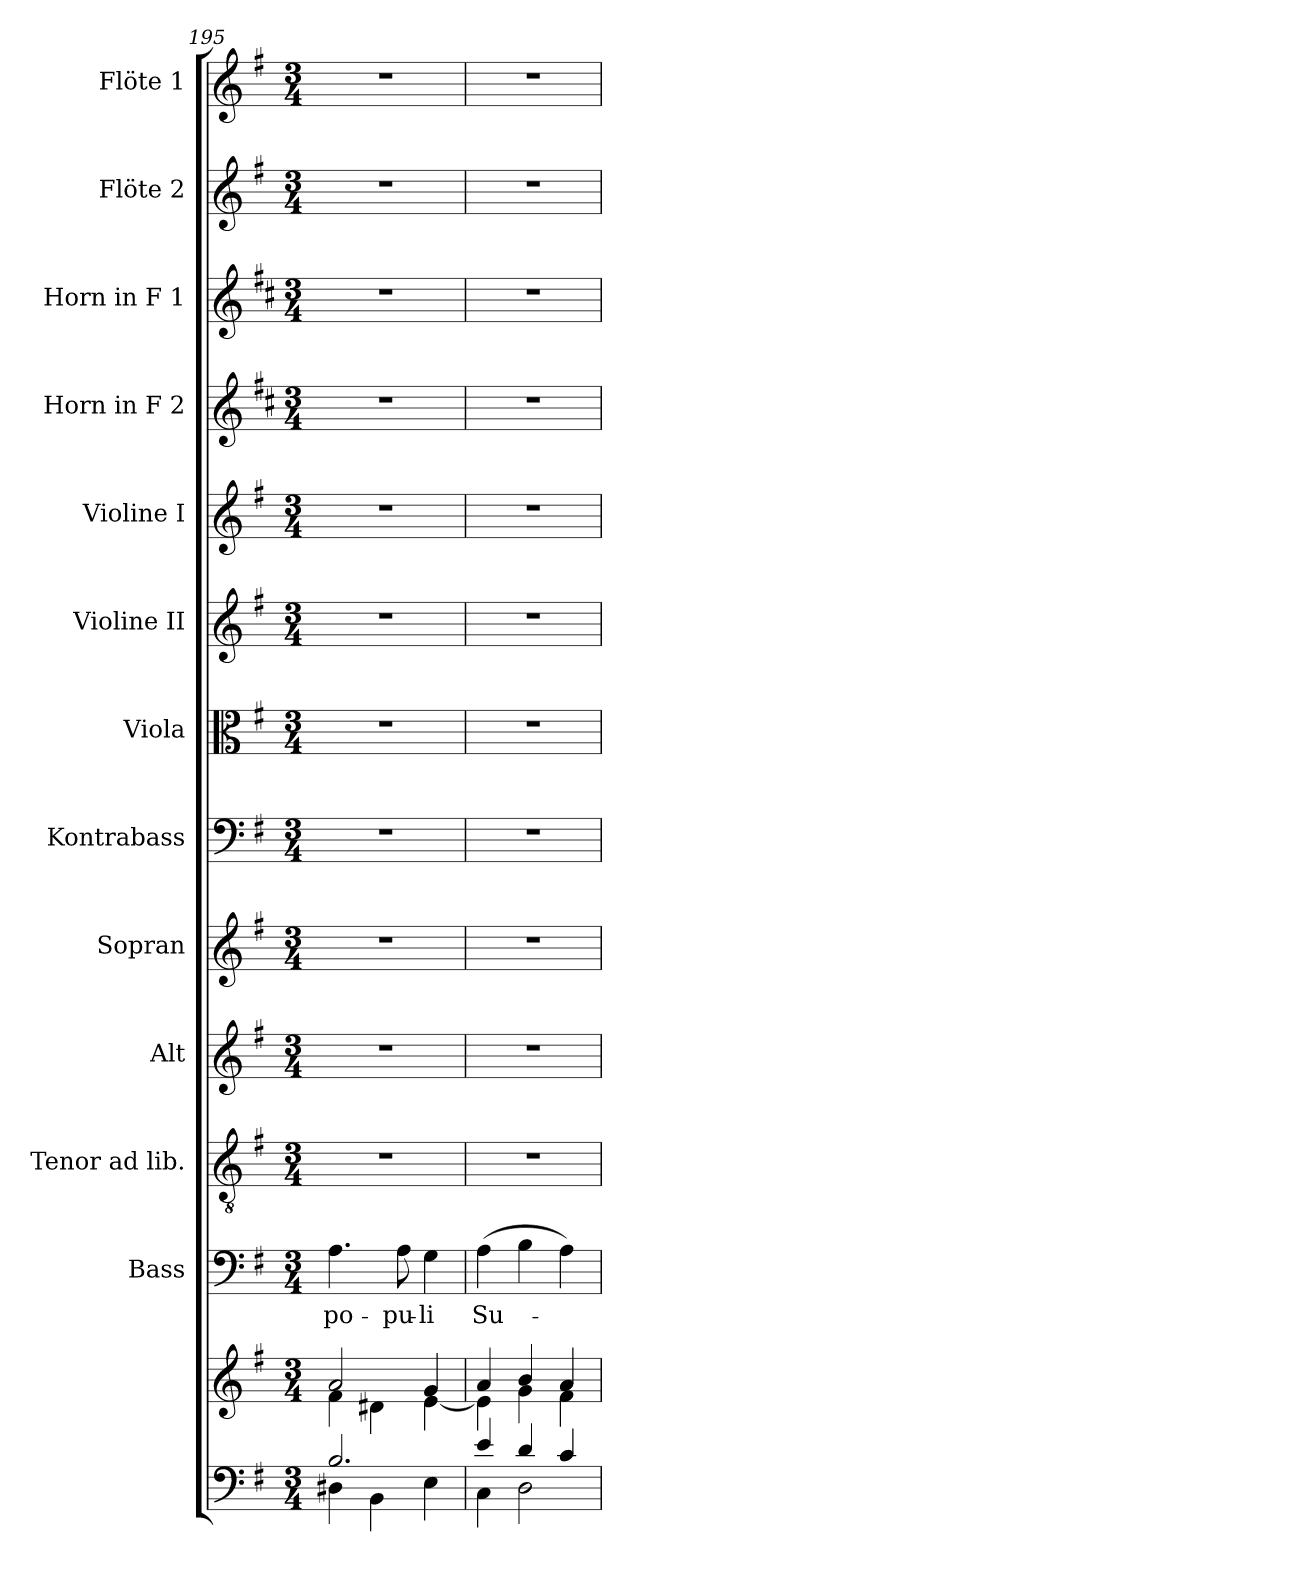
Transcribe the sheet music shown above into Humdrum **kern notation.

**kern	**kern	**kern	**text	**kern	**kern	**kern	**kern	**kern	**kern	**kern	**kern	**kern	**kern	**kern
*part13	*part13	*part12	*part12	*part11	*part10	*part9	*part8	*part7	*part6	*part5	*part4	*part3	*part2	*part1
*staff14	*staff13	*staff12	*staff12	*staff11	*staff10	*staff9	*staff8	*staff7	*staff6	*staff5	*staff4	*staff3	*staff2	*staff1
*	*	*I"Bass	*	*I"Tenor ad lib.	*I"Alt	*I"Sopran	*I"Kontrabass	*I"Viola	*I"Violine II	*I"Violine I	*I"Horn in F 2	*I"Horn in F 1	*I"Flöte 2	*I"Flöte 1
*	*	*I'B.	*	*I'T.	*I'A.	*I'S.	*I'Kb.	*I'Vla.	*I'Vl. II	*I'Vl. I	*	*	*I'Fl. 2	*I'Fl. 1
*clefF4	*clefG2	*clefF4	*	*clefGv2	*clefG2	*clefG2	*clefF4	*clefC3	*clefG2	*clefG2	*clefG2	*clefG2	*clefG2	*clefG2
*	*	*	*	*	*	*	*ITrd7c12	*	*	*	*ITrd4c7	*ITrd4c7	*	*
*k[f#]	*k[f#]	*k[f#]	*	*k[f#]	*k[f#]	*k[f#]	*k[f#]	*k[f#]	*k[f#]	*k[f#]	*k[f#]	*k[f#]	*k[f#]	*k[f#]
*G:	*G:	*G:	*	*G:	*G:	*G:	*G:	*G:	*G:	*G:	*G:	*G:	*G:	*G:
*M3/4	*M3/4	*M3/4	*	*M3/4	*M3/4	*M3/4	*M3/4	*M3/4	*M3/4	*M3/4	*M3/4	*M3/4	*M3/4	*M3/4
=195	=195	=195	=195	=195	=195	=195	=195	=195	=195	=195	=195	=195	=195	=195
*^	*^	*	*	*	*	*	*	*	*	*	*	*	*	*
!	!	!	!	!	!LO:LY:b	!	!	!	!	!	!	!	!	!	!	!
2.B/	4D#X\	2a/	4f#\	4.A\	po-	2.r	2.r	2.r	2.r	2.r	2.r	2.r	2.r	2.r	2.r	2.r
.	4BB\	.	4d#X\	.	.	.	.	.	.	.	.	.	.	.	.	.
!	!	!	!	!	!LO:LY:b	!	!	!	!	!	!	!	!	!	!	!
.	.	.	.	8A\	-pu-	.	.	.	.	.	.	.	.	.	.	.
!	!	!	!	!	!LO:LY:b	!	!	!	!	!	!	!	!	!	!	!
.	4E\	4g/	[<4e\	4G\	-li	.	.	.	.	.	.	.	.	.	.	.
=196	=196	=196	=196	=196	=196	=196	=196	=196	=196	=196	=196	=196	=196	=196	=196	=196
!	!	!	!	!	!LO:LY:b	!	!	!	!	!	!	!	!	!	!	!
4e/	4C\	4a/	4e\]	(>4A\	Su-	2.r	2.r	2.r	2.r	2.r	2.r	2.r	2.r	2.r	2.r	2.r
4d/	2D\	4b/	4g\	4B\	.	.	.	.	.	.	.	.	.	.	.	.
4c/	.	4a/	4f#\	4A\)	.	.	.	.	.	.	.	.	.	.	.	.
*v	*v	*	*	*	*	*	*	*	*	*	*	*	*	*	*	*
*	*v	*v	*	*	*	*	*	*	*	*	*	*	*	*	*
=	=	=	=	=	=	=	=	=	=	=	=	=	=	=
*-	*-	*-	*-	*-	*-	*-	*-	*-	*-	*-	*-	*-	*-	*-
